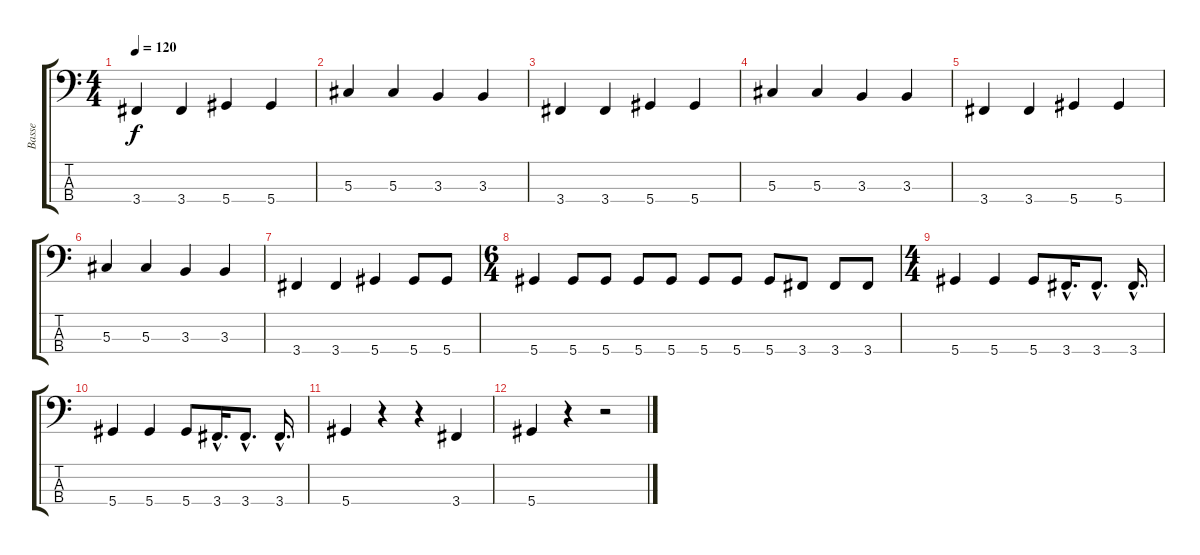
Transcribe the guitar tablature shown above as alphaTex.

\track ("Basse" "Basse") {instrument electricbasspick}
\staff {score tabs}
\tuning (Gb2 Db2 Ab1 Eb1) {hide}
\ts (4 4)
\tempo 120
\clef f4
\ks c
3.4.4{dy f} 3.4.4 5.4.4 5.4.4 |
5.3.4 5.3.4 3.3.4 3.3.4 |
3.4.4 3.4.4 5.4.4 5.4.4 |
5.3.4 5.3.4 3.3.4 3.3.4 |
3.4.4 3.4.4 5.4.4 5.4.4 |
5.3.4 5.3.4 3.3.4 3.3.4 |
3.4.4 3.4.4 5.4.4 5.4.8 5.4.8 |
\ts (6 4)
5.4.4 5.4.8 5.4.8 5.4.8 5.4.8 5.4.8 5.4.8 5.4.8 3.4.8 3.4.8 3.4.8 |
\ts (4 4)
5.4.4 5.4.4 5.4.8 3.4{hac}.16{d} 3.4{hac}.8{d} 3.4{hac}.16{d} |
5.4.4 5.4.4 5.4.8 3.4{hac}.16{d} 3.4{hac}.8{d} 3.4{hac}.16{d} |
5.4.4 r.4 r.4 3.4.4 |
5.4.4 r.4 r.2
